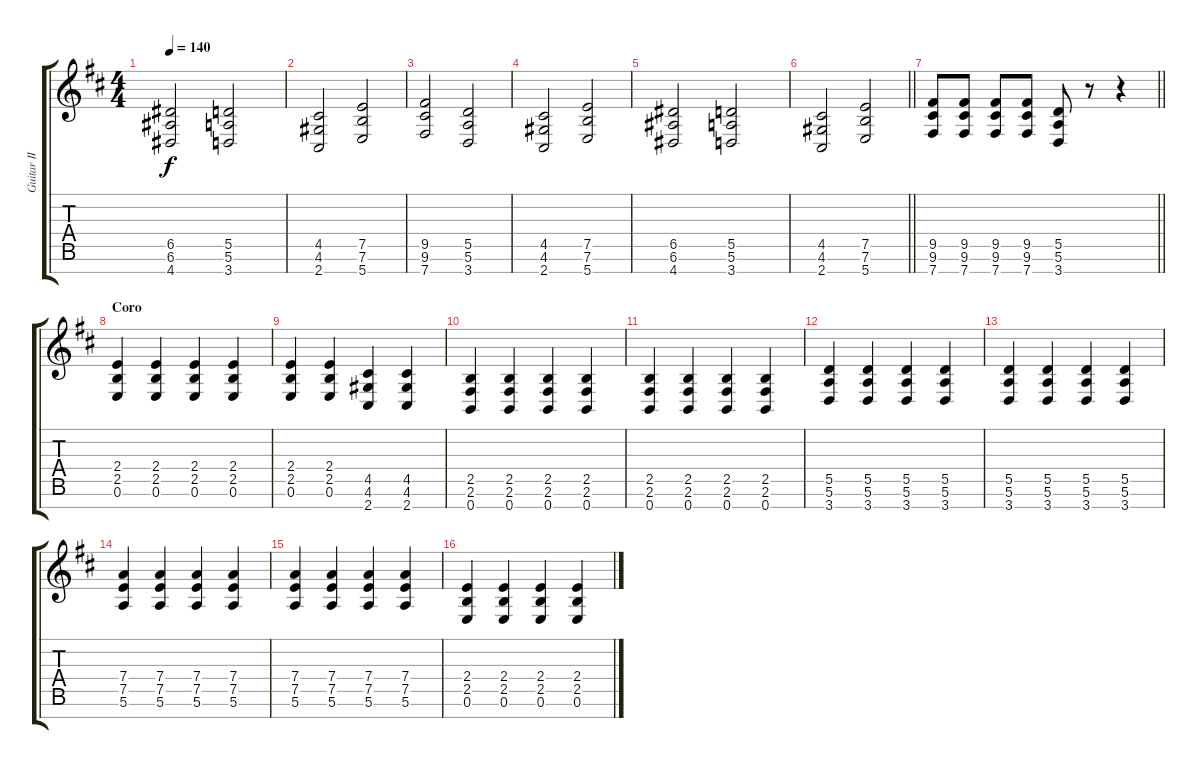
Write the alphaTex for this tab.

\track ("Guitar II" "Guitar II") {instrument distortionguitar}
\staff {score tabs}
\tuning (E4 B3 G3 D3 A2 E2 B1) {hide}
\ts (4 4)
\tempo 140
\clef g2
\ks bminor
(6.5 6.6 4.7).2{dy f} (5.5 5.6 3.7).2 |
(4.5 4.6 2.7).2 (7.5 7.6 5.7).2 |
(9.5 9.6 7.7).2 (5.5 5.6 3.7).2 |
(4.5 4.6 2.7).2 (7.5 7.6 5.7).2 |
(6.5 6.6 4.7).2 (5.5 5.6 3.7).2 |
\barLineRight lightlight
(4.5 4.6 2.7).2 (7.5 7.6 5.7).2 |
\barLineRight lightlight
(9.5 9.6 7.7).8 (9.5 9.6 7.7).8 (9.5 9.6 7.7).8 (9.5 9.6 7.7).8 (5.5 5.6 3.7).8 r.8 r.4 |
\section ("" "Coro")
(2.4 2.5 0.6).4 (2.4 2.5 0.6).4 (2.4 2.5 0.6).4 (2.4 2.5 0.6).4 |
(2.4 2.5 0.6).4 (2.4 2.5 0.6).4 (4.5 4.6 2.7).4 (4.5 4.6 2.7).4 |
(2.5 2.6 0.7).4 (2.5 2.6 0.7).4 (2.5 2.6 0.7).4 (2.5 2.6 0.7).4 |
(2.5 2.6 0.7).4 (2.5 2.6 0.7).4 (2.5 2.6 0.7).4 (2.5 2.6 0.7).4 |
(5.5 5.6 3.7).4 (5.5 5.6 3.7).4 (5.5 5.6 3.7).4 (5.5 5.6 3.7).4 |
(5.5 5.6 3.7).4 (5.5 5.6 3.7).4 (5.5 5.6 3.7).4 (5.5 5.6 3.7).4 |
(7.4 7.5 5.6).4 (7.4 7.5 5.6).4 (7.4 7.5 5.6).4 (7.4 7.5 5.6).4 |
(7.4 7.5 5.6).4 (7.4 7.5 5.6).4 (7.4 7.5 5.6).4 (7.4 7.5 5.6).4 |
(2.4 2.5 0.6).4 (2.4 2.5 0.6).4 (2.4 2.5 0.6).4 (2.4 2.5 0.6).4
